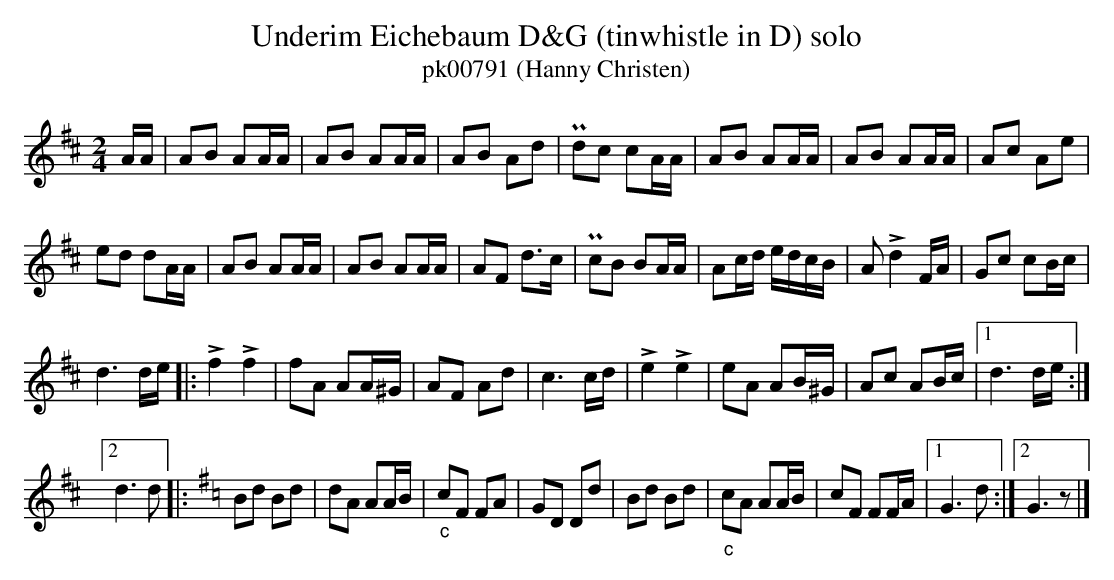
X:1
T:Underim Eichebaum D&G (tinwhistle in D) solo
T:pk00791 (Hanny Christen)
M:2/4
L:1/8
K:D transpose=12
A/2A/2 | AB AA/2A/2 | AB AA/2A/2 | AB Ad | Pdc cA/2A/2 | AB AA/2A/2 | \
AB AA/2A/2 | Ac Ae |
ed dA/2A/2 | AB AA/2A/2 | AB AA/2A/2 | AF d>c | \
PcB BA/2A/2 | Ac/2d/2 e/2d/2c/2B/2 | A!>!d2 F/2A/2 | Gc cB/2c/2 |
d3d/2e/2 |: !>!f2 !>!f2 | \
fA AA/2^G/2 | AF Ad | c3c/2d/2 | !>!e2!>!e2 | eA AB/2^G/2 | Ac AB/2c/2 |1 \
d3d/2e/2 :|2
d3d |: [K:G] Bd Bd | dA AA/2B/2 | "_c"cF FA | GD Dd | \
Bd Bd | "_c"cA AA/2B/2 | cF FF/2A/2 |1 G3d :|2 G3z |]
